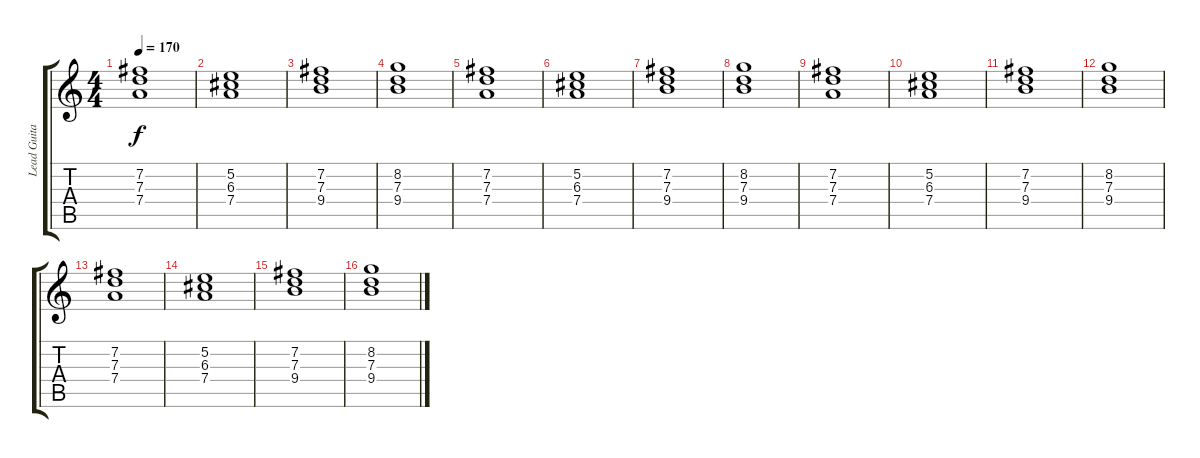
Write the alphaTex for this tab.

\track ("Lead Guitar" "Lead Guita") {instrument distortionguitar}
\staff {score tabs}
\tuning (E4 B3 G3 D3 A2 E2) {hide}
\ts (4 4)
\tempo 170
\clef g2
\ks c
(7.2 7.3 7.4).1{dy f} |
(5.2 6.3 7.4).1 |
(7.2 7.3 9.4).1{volume 12 instrument distortionguitar} |
(8.2 7.3 9.4).1 |
(7.2 7.3 7.4).1 |
(5.2 6.3 7.4).1 |
(7.2 7.3 9.4).1 |
(8.2 7.3 9.4).1 |
(7.2 7.3 7.4).1 |
(5.2 6.3 7.4).1 |
(7.2 7.3 9.4).1{volume 12 instrument distortionguitar} |
(8.2 7.3 9.4).1 |
(7.2 7.3 7.4).1 |
(5.2 6.3 7.4).1 |
(7.2 7.3 9.4).1 |
(8.2 7.3 9.4).1
